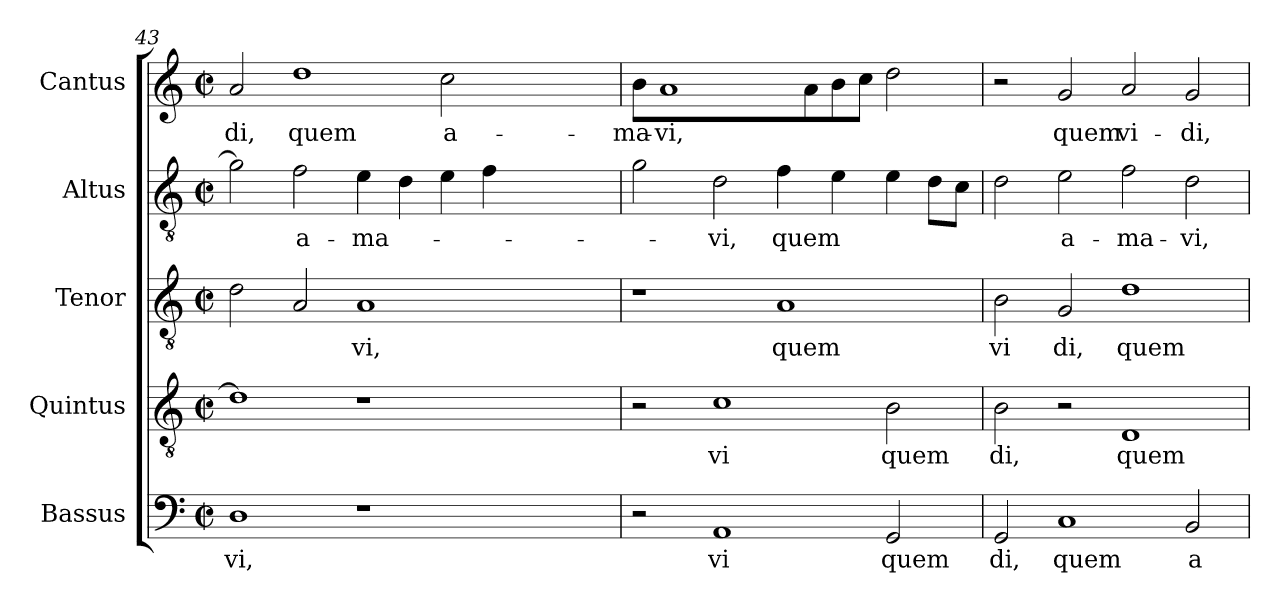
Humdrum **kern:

**kern	**text	**kern	**text	**kern	**text	**kern	**text	**kern	**text
*part5	*part5	*part4	*part4	*part3	*part3	*part2	*part2	*part1	*part1
*staff5	*staff5	*staff4	*staff4	*staff3	*staff3	*staff2	*staff2	*staff1	*staff1
*I"Bassus	*	*I"Quintus	*	*I"Tenor	*	*I"Altus	*	*I"Cantus	*
*clefF4	*	*clefGv2	*	*clefGv2	*	*clefGv2	*	*clefG2	*
*	*	*	*	*k[]	*	*	*	*k[]	*
*	*	*	*	*C:	*	*	*	*C:	*
*M2/2	*	*M2/2	*	*M2/2	*	*M2/2	*	*M2/2	*
*met(c|)	*	*met(c|)	*	*met(c|)	*	*met(c|)	*	*met(c|)	*
=43	=43	=43	=43	=43	=43	=43	=43	=43	=43
!	!LO:LY:b:cj	!	!	!	!	!	!	!	!LO:LY:b:cj
1D	vi,	1d]	.	2d\	.	2g\]	.	2a/	-di,
!	!	!	!	!	!	!	!LO:LY:b:cj	!	!LO:LY:b:cj
.	.	.	.	2A/	.	2f\	a-	1dd	quem
!LO:N:vis=1	!	!LO:N:vis=1	!	!	!LO:LY:b:cj	!	!LO:LY:b	!	!
0r	.	0r	.	1A	vi,	4e\	-ma-	.	.
.	.	.	.	.	.	4d\	.	.	.
!	!	!	!	!	!	!	!	!	!LO:LY:b:cj
.	.	.	.	.	.	4e\	.	2cc\	a-
.	.	.	.	.	.	4f\	.	.	.
.	.	.	.	1ryy	.	1ryy	.	1ryy	.
=44	=44	=44	=44	=44	=44	=44	=44	=44	=44
!	!	!	!	!	!	!	!	!	!LO:LY:b
2r	.	2r	.	1r	.	2g\	.	8b\L	-ma-
!	!	!	!	!	!	!	!	!	!LO:LY:b:cj
.	.	.	.	.	.	.	.	1a	-vi,
!	!LO:LY:b:cj	!	!LO:LY:b:cj	!	!	!	!LO:LY:b:cj	!	!
1AA	vi	1c	vi	.	.	2d\	-vi,	.	.
!	!	!	!	!	!LO:LY:b:cj	!	!LO:LY:b	!	!
.	.	.	.	1A	quem	4f\	quem	.	.
.	.	.	.	.	.	.	.	8a\	.
.	.	.	.	.	.	4e\	.	8b\	.
.	.	.	.	.	.	.	.	8cc\J	.
!	!LO:LY:b:cj	!	!LO:LY:b:cj	!	!	!	!	!	!
2GG/	quem	2B\	quem	.	.	4e\	.	2dd\	.
.	.	.	.	.	.	8d\L	.	.	.
.	.	.	.	.	.	8c\J	.	.	.
=45	=45	=45	=45	=45	=45	=45	=45	=45	=45
!	!LO:LY:b:cj	!	!LO:LY:b:cj	!	!LO:LY:b:cj	!	!	!	!
2GG/	di,	2B\	di,	2B\	vi	2d\	.	2r	.
!	!LO:LY:b:cj	!	!	!	!LO:LY:b:cj	!	!LO:LY:b:cj	!	!LO:LY:b:cj
1C	quem	2r	.	2G/	di,	2e\	a-	2g/	quem
!	!	!	!LO:LY:b:cj	!	!LO:LY:b:cj	!	!LO:LY:b:cj	!	!LO:LY:b:cj
.	.	1D	quem	1d	quem	2f\	-ma-	2a/	vi-
!	!LO:LY:b:cj	!	!	!	!	!	!LO:LY:b:cj	!	!LO:LY:b:cj
2BB/	a	.	.	.	.	2d\	-vi,	2g/	-di,
=	=	=	=	=	=	=	=	=	=
*-	*-	*-	*-	*-	*-	*-	*-	*-	*-
